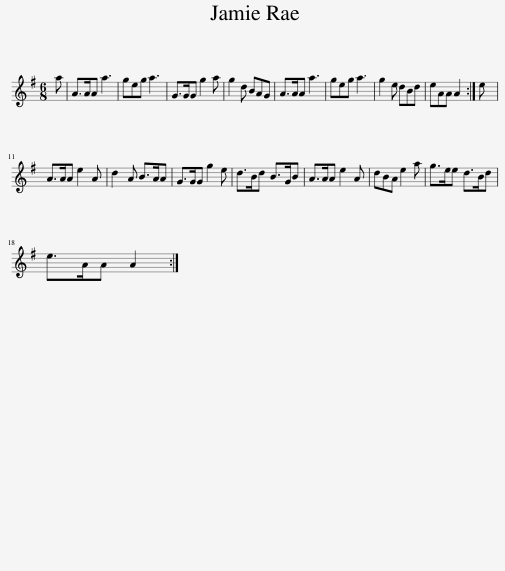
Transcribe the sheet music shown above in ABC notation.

X:1
L:1/8
M:6/8
I:linebreak $
K:G
V:1 treble
V:1
 a | A>AA a3 | geg a3 | G>GG g2 a | g2 d BAG | %5
 A>AA a3 | geg a3 | g2 e dBd | eAA A2 :| e |$ %10
 A>AA e2 A | d2 A B>AA | G>GG g2 e | d>Bd B>GB | A>AA e2 A | %15
 dBA e2 a | g>ee d>Bd |$ e>AA A2 :| %18
